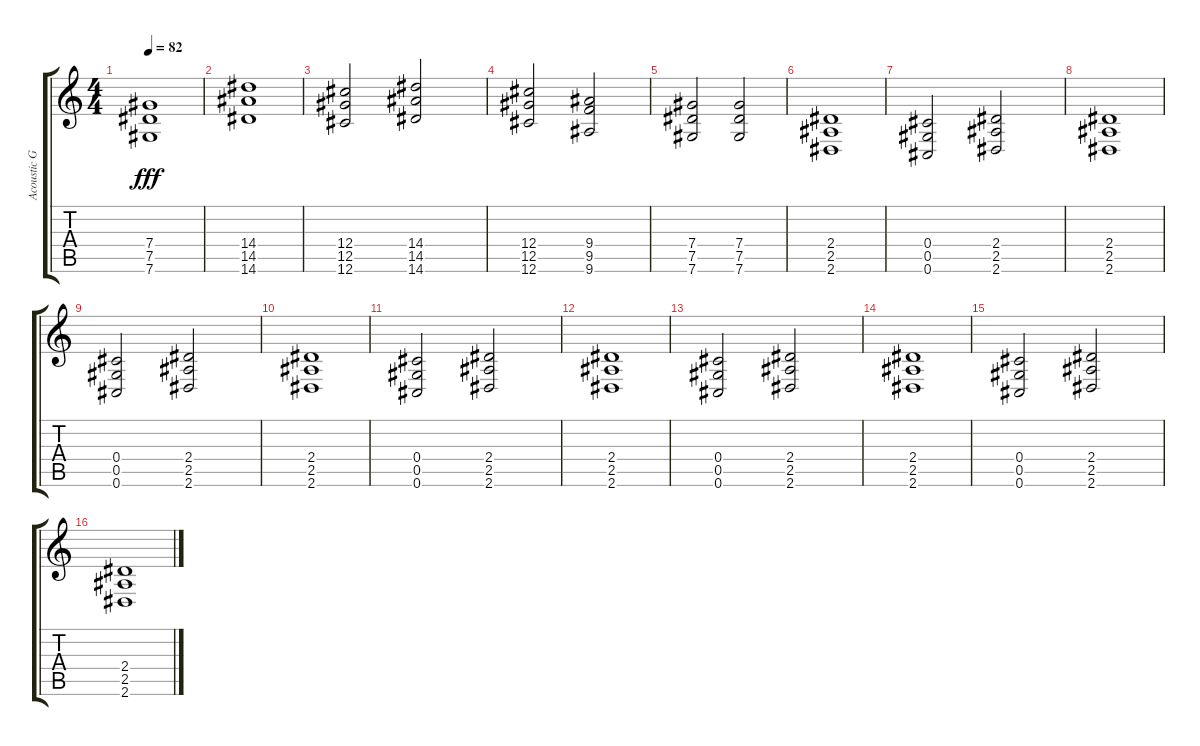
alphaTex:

\track ("Acoustic Guitar 1" "Acoustic G") {instrument acousticguitarsteel}
\staff {score tabs}
\tuning (Eb4 Bb3 Gb3 Db3 Ab2 Db2) {hide}
\ts (4 4)
\tempo 82
\clef g2
\ks c
(7.4 7.5 7.6).1{dy fff} |
(14.4 14.5 14.6).1 |
(12.4 12.5 12.6).2 (14.4 14.5 14.6).2 |
(12.4 12.5 12.6).2 (9.4 9.5 9.6).2 |
(7.4 7.5 7.6).2 (7.4 7.5 7.6).2 |
(2.4 2.5 2.6).1 |
(0.4 0.5 0.6).2 (2.4 2.5 2.6).2 |
(2.4 2.5 2.6).1 |
(0.4 0.5 0.6).2 (2.4 2.5 2.6).2 |
(2.4 2.5 2.6).1 |
(0.4 0.5 0.6).2 (2.4 2.5 2.6).2 |
(2.4 2.5 2.6).1 |
(0.4 0.5 0.6).2 (2.4 2.5 2.6).2 |
(2.4 2.5 2.6).1 |
(0.4 0.5 0.6).2 (2.4 2.5 2.6).2 |
(2.4 2.5 2.6).1
